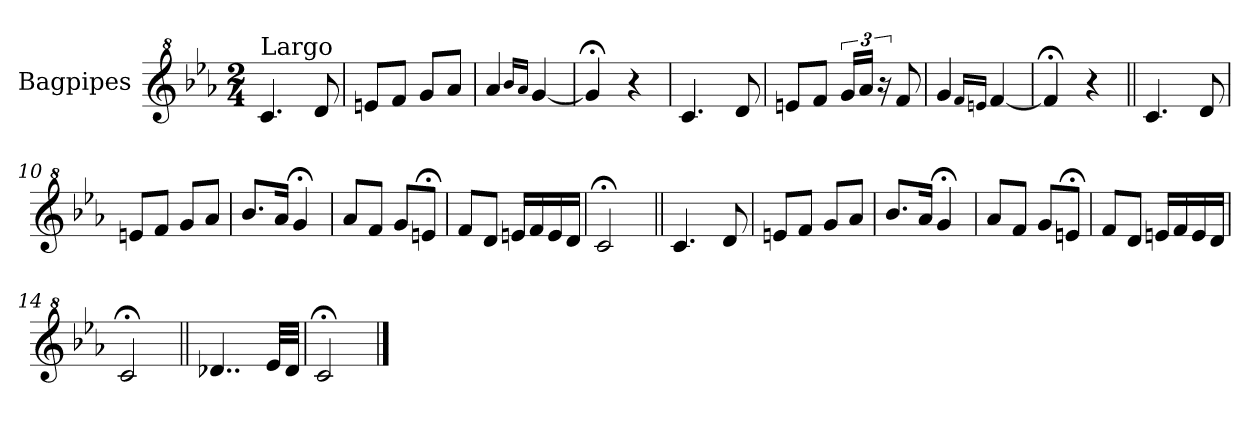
**kern
*part1
*staff1
*I"Bagpipes
*I'Bag
*clefG^2
*k[b-e-a-]
*E-:
*M2/4
=1
!LO:TX:a:t=Largo
4.cc/
8dd/
=2
8een/L
8ff/J
8gg/L
8aa-/J
=3
4aa-/
16qbb-/LL
16qaa-/JJ
[4gg/
=4
4gg;</]
4r
=5
4.cc/
8dd/
=6
8een/L
8ff/J
24gg/LL
24aa-/JJ
24r
8ff/
=7
4gg/
16qff/LL
16qeen/JJ
[4ff/
=8
4ff;</]
4r
=9||
4.cc/
8dd/
!!LO:LB:g=z
=10
8een/L
8ff/J
8gg/L
8aa-/J
=11
8.bb-/L
16aa-/Jk
4gg;</
=12
8aa-/L
8ff/J
8gg/L
8een;</J
=13
8ff/L
8dd/J
16een/LL
16ff/
16ee/
16dd/JJ
=14
2cc;</
=9a||
4.cc/
8dd/
!!LO:LB:g=z
=10a
8een/L
8ff/J
8gg/L
8aa-/J
=11a
8.bb-/L
16aa-/Jk
4gg;</
=12a
8aa-/L
8ff/J
8gg/L
8een;</J
=13a
8ff/L
8dd/J
16een/LL
16ff/
16ee/
16dd/JJ
=14a
2cc;</
=15||
4..dd-X/
32ee-/LLL
32dd-/JJJ
=16
2cc;</
==
*-
